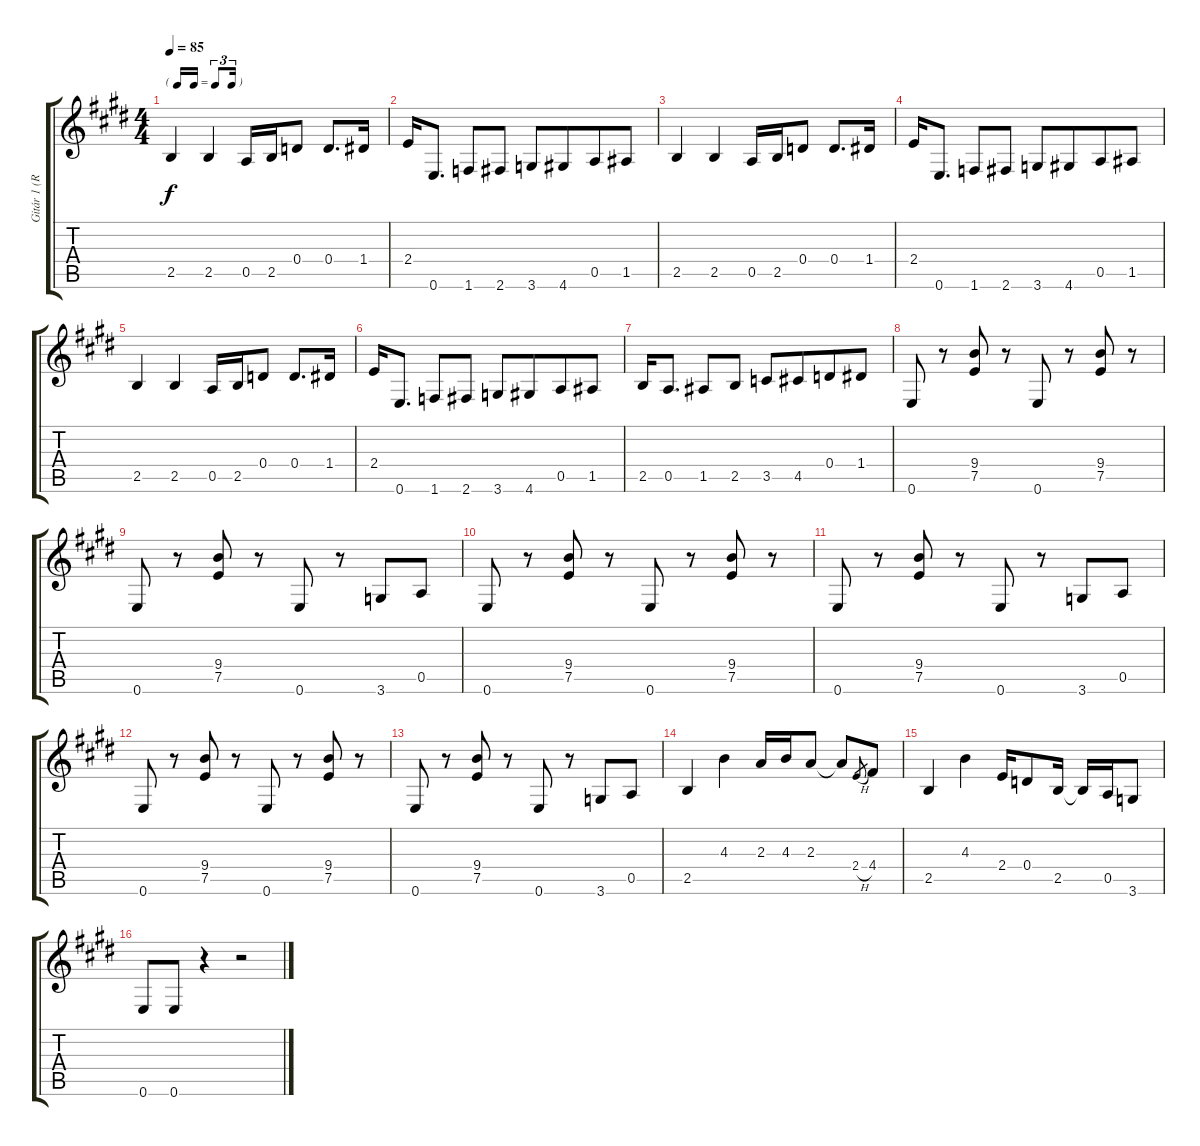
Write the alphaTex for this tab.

\track ("Gitár 1 (Ritchie Blackmore)" "Gitár 1 (R") {instrument distortionguitar}
\staff {score tabs}
\tuning (E4 B3 G3 D3 A2 E2) {hide}
\ts (4 4)
\tf triplet16th
\tempo 85
\clef g2
\ks e
2.5.4{dy f instrument distortionguitar} 2.5.4 0.5.16 2.5.16 0.4.8 0.4.8{d} 1.4.16 |
2.4.16 0.6.8{d} 1.6.8 2.6.8 3.6.8 4.6.8{beam merge} 0.5.8 1.5.8 |
2.5.4 2.5.4 0.5.16 2.5.16 0.4.8 0.4.8{d} 1.4.16 |
2.4.16 0.6.8{d} 1.6.8 2.6.8 3.6.8 4.6.8{beam merge} 0.5.8 1.5.8 |
2.5.4 2.5.4 0.5.16 2.5.16 0.4.8 0.4.8{d} 1.4.16 |
2.4.16 0.6.8{d} 1.6.8 2.6.8 3.6.8 4.6.8{beam merge} 0.5.8 1.5.8 |
2.5.16 0.5.8{d} 1.5.8 2.5.8 3.5.8 4.5.8{beam merge} 0.4.8 1.4.8 |
0.6.8 r.8 (9.4 7.5).8 r.8 0.6.8 r.8 (9.4 7.5).8 r.8 |
0.6.8 r.8 (9.4 7.5).8 r.8 0.6.8 r.8 3.6.8 0.5.8 |
0.6.8 r.8 (9.4 7.5).8 r.8 0.6.8 r.8 (9.4 7.5).8 r.8 |
0.6.8 r.8 (9.4 7.5).8 r.8 0.6.8 r.8 3.6.8 0.5.8 |
0.6.8 r.8 (9.4 7.5).8 r.8 0.6.8 r.8 (9.4 7.5).8 r.8 |
0.6.8 r.8 (9.4 7.5).8 r.8 0.6.8 r.8 3.6.8 0.5.8 |
2.5.4 4.3.4 2.3.16 4.3.16 2.3.8 2.3{t}.8 2.4{h}.8{gr} 4.4.8 |
2.5.4 4.3.4 2.4.16 0.4.8 2.5.16 2.5{t}.16 0.5.16 3.6.8 |
0.6.8 0.6.8 r.4 r.2
